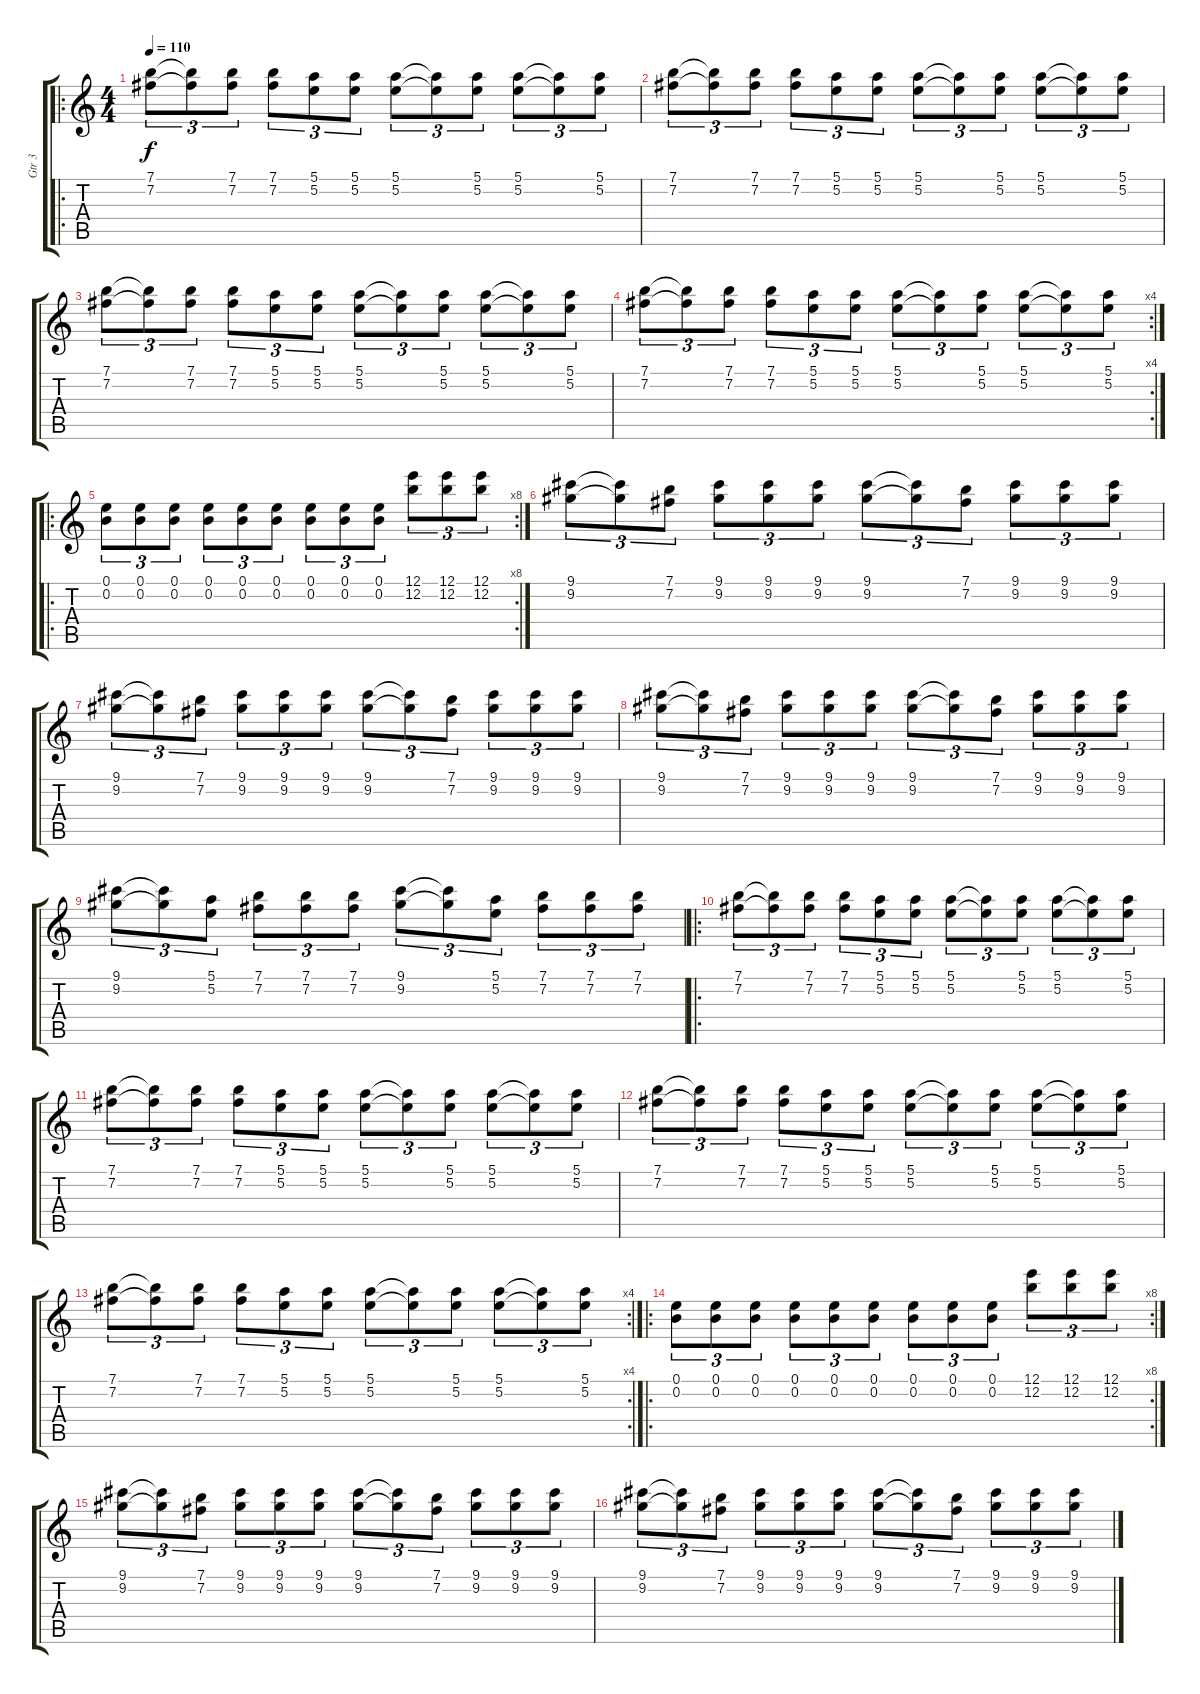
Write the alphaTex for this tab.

\track ("Gtr 3" "Gtr 3") {instrument acousticguitarsteel}
\staff {score tabs}
\tuning (E4 B3 G3 D3 A2 D2) {hide}
\ro
\ts (4 4)
\tempo 110
\clef g2
\ks c
(7.1 7.2).8{tu (3 2) dy f instrument acousticguitarsteel} (7.1{t} 7.2{t}).8{tu (3 2)} (7.1 7.2).8{tu (3 2)} (7.1 7.2).8{tu (3 2)} (5.1 5.2).8{tu (3 2)} (5.1 5.2).8{tu (3 2)} (5.1 5.2).8{tu (3 2)} (5.1{t} 5.2{t}).8{tu (3 2)} (5.1 5.2).8{tu (3 2)} (5.1 5.2).8{tu (3 2)} (5.1{t} 5.2{t}).8{tu (3 2)} (5.1 5.2).8{tu (3 2)} |
(7.1 7.2).8{tu (3 2)} (7.1{t} 7.2{t}).8{tu (3 2)} (7.1 7.2).8{tu (3 2)} (7.1 7.2).8{tu (3 2)} (5.1 5.2).8{tu (3 2)} (5.1 5.2).8{tu (3 2)} (5.1 5.2).8{tu (3 2)} (5.1{t} 5.2{t}).8{tu (3 2)} (5.1 5.2).8{tu (3 2)} (5.1 5.2).8{tu (3 2)} (5.1{t} 5.2{t}).8{tu (3 2)} (5.1 5.2).8{tu (3 2)} |
(7.1 7.2).8{tu (3 2)} (7.1{t} 7.2{t}).8{tu (3 2)} (7.1 7.2).8{tu (3 2)} (7.1 7.2).8{tu (3 2)} (5.1 5.2).8{tu (3 2)} (5.1 5.2).8{tu (3 2)} (5.1 5.2).8{tu (3 2)} (5.1{t} 5.2{t}).8{tu (3 2)} (5.1 5.2).8{tu (3 2)} (5.1 5.2).8{tu (3 2)} (5.1{t} 5.2{t}).8{tu (3 2)} (5.1 5.2).8{tu (3 2)} |
\rc 4
(7.1 7.2).8{tu (3 2)} (7.1{t} 7.2{t}).8{tu (3 2)} (7.1 7.2).8{tu (3 2)} (7.1 7.2).8{tu (3 2)} (5.1 5.2).8{tu (3 2)} (5.1 5.2).8{tu (3 2)} (5.1 5.2).8{tu (3 2)} (5.1{t} 5.2{t}).8{tu (3 2)} (5.1 5.2).8{tu (3 2)} (5.1 5.2).8{tu (3 2)} (5.1{t} 5.2{t}).8{tu (3 2)} (5.1 5.2).8{tu (3 2)} |
\ro
\rc 8
(0.1 0.2).8{tu (3 2)} (0.1 0.2).8{tu (3 2)} (0.1 0.2).8{tu (3 2)} (0.1 0.2).8{tu (3 2)} (0.1 0.2).8{tu (3 2)} (0.1 0.2).8{tu (3 2)} (0.1 0.2).8{tu (3 2)} (0.1 0.2).8{tu (3 2)} (0.1 0.2).8{tu (3 2)} (12.1 12.2).8{tu (3 2)} (12.1 12.2).8{tu (3 2)} (12.1 12.2).8{tu (3 2)} |
(9.1 9.2).8{tu (3 2)} (9.1{t} 9.2{t}).8{tu (3 2)} (7.1 7.2).8{tu (3 2)} (9.1 9.2).8{tu (3 2)} (9.1 9.2).8{tu (3 2)} (9.1 9.2).8{tu (3 2)} (9.1 9.2).8{tu (3 2)} (9.1{t} 9.2{t}).8{tu (3 2)} (7.1 7.2).8{tu (3 2)} (9.1 9.2).8{tu (3 2)} (9.1 9.2).8{tu (3 2)} (9.1 9.2).8{tu (3 2)} |
(9.1 9.2).8{tu (3 2)} (9.1{t} 9.2{t}).8{tu (3 2)} (7.1 7.2).8{tu (3 2)} (9.1 9.2).8{tu (3 2)} (9.1 9.2).8{tu (3 2)} (9.1 9.2).8{tu (3 2)} (9.1 9.2).8{tu (3 2)} (9.1{t} 9.2{t}).8{tu (3 2)} (7.1 7.2).8{tu (3 2)} (9.1 9.2).8{tu (3 2)} (9.1 9.2).8{tu (3 2)} (9.1 9.2).8{tu (3 2)} |
(9.1 9.2).8{tu (3 2)} (9.1{t} 9.2{t}).8{tu (3 2)} (7.1 7.2).8{tu (3 2)} (9.1 9.2).8{tu (3 2)} (9.1 9.2).8{tu (3 2)} (9.1 9.2).8{tu (3 2)} (9.1 9.2).8{tu (3 2)} (9.1{t} 9.2{t}).8{tu (3 2)} (7.1 7.2).8{tu (3 2)} (9.1 9.2).8{tu (3 2)} (9.1 9.2).8{tu (3 2)} (9.1 9.2).8{tu (3 2)} |
(9.1 9.2).8{tu (3 2)} (9.1{t} 9.2{t}).8{tu (3 2)} (5.1 5.2).8{tu (3 2)} (7.1 7.2).8{tu (3 2)} (7.1 7.2).8{tu (3 2)} (7.1 7.2).8{tu (3 2)} (9.1 9.2).8{tu (3 2)} (9.1{t} 9.2{t}).8{tu (3 2)} (5.1 5.2).8{tu (3 2)} (7.1 7.2).8{tu (3 2)} (7.1 7.2).8{tu (3 2)} (7.1 7.2).8{tu (3 2)} |
\ro
(7.1 7.2).8{tu (3 2)} (7.1{t} 7.2{t}).8{tu (3 2)} (7.1 7.2).8{tu (3 2)} (7.1 7.2).8{tu (3 2)} (5.1 5.2).8{tu (3 2)} (5.1 5.2).8{tu (3 2)} (5.1 5.2).8{tu (3 2)} (5.1{t} 5.2{t}).8{tu (3 2)} (5.1 5.2).8{tu (3 2)} (5.1 5.2).8{tu (3 2)} (5.1{t} 5.2{t}).8{tu (3 2)} (5.1 5.2).8{tu (3 2)} |
(7.1 7.2).8{tu (3 2)} (7.1{t} 7.2{t}).8{tu (3 2)} (7.1 7.2).8{tu (3 2)} (7.1 7.2).8{tu (3 2)} (5.1 5.2).8{tu (3 2)} (5.1 5.2).8{tu (3 2)} (5.1 5.2).8{tu (3 2)} (5.1{t} 5.2{t}).8{tu (3 2)} (5.1 5.2).8{tu (3 2)} (5.1 5.2).8{tu (3 2)} (5.1{t} 5.2{t}).8{tu (3 2)} (5.1 5.2).8{tu (3 2)} |
(7.1 7.2).8{tu (3 2)} (7.1{t} 7.2{t}).8{tu (3 2)} (7.1 7.2).8{tu (3 2)} (7.1 7.2).8{tu (3 2)} (5.1 5.2).8{tu (3 2)} (5.1 5.2).8{tu (3 2)} (5.1 5.2).8{tu (3 2)} (5.1{t} 5.2{t}).8{tu (3 2)} (5.1 5.2).8{tu (3 2)} (5.1 5.2).8{tu (3 2)} (5.1{t} 5.2{t}).8{tu (3 2)} (5.1 5.2).8{tu (3 2)} |
\rc 4
(7.1 7.2).8{tu (3 2)} (7.1{t} 7.2{t}).8{tu (3 2)} (7.1 7.2).8{tu (3 2)} (7.1 7.2).8{tu (3 2)} (5.1 5.2).8{tu (3 2)} (5.1 5.2).8{tu (3 2)} (5.1 5.2).8{tu (3 2)} (5.1{t} 5.2{t}).8{tu (3 2)} (5.1 5.2).8{tu (3 2)} (5.1 5.2).8{tu (3 2)} (5.1{t} 5.2{t}).8{tu (3 2)} (5.1 5.2).8{tu (3 2)} |
\ro
\rc 8
(0.1 0.2).8{tu (3 2)} (0.1 0.2).8{tu (3 2)} (0.1 0.2).8{tu (3 2)} (0.1 0.2).8{tu (3 2)} (0.1 0.2).8{tu (3 2)} (0.1 0.2).8{tu (3 2)} (0.1 0.2).8{tu (3 2)} (0.1 0.2).8{tu (3 2)} (0.1 0.2).8{tu (3 2)} (12.1 12.2).8{tu (3 2)} (12.1 12.2).8{tu (3 2)} (12.1 12.2).8{tu (3 2)} |
(9.1 9.2).8{tu (3 2)} (9.1{t} 9.2{t}).8{tu (3 2)} (7.1 7.2).8{tu (3 2)} (9.1 9.2).8{tu (3 2)} (9.1 9.2).8{tu (3 2)} (9.1 9.2).8{tu (3 2)} (9.1 9.2).8{tu (3 2)} (9.1{t} 9.2{t}).8{tu (3 2)} (7.1 7.2).8{tu (3 2)} (9.1 9.2).8{tu (3 2)} (9.1 9.2).8{tu (3 2)} (9.1 9.2).8{tu (3 2)} |
(9.1 9.2).8{tu (3 2)} (9.1{t} 9.2{t}).8{tu (3 2)} (7.1 7.2).8{tu (3 2)} (9.1 9.2).8{tu (3 2)} (9.1 9.2).8{tu (3 2)} (9.1 9.2).8{tu (3 2)} (9.1 9.2).8{tu (3 2)} (9.1{t} 9.2{t}).8{tu (3 2)} (7.1 7.2).8{tu (3 2)} (9.1 9.2).8{tu (3 2)} (9.1 9.2).8{tu (3 2)} (9.1 9.2).8{tu (3 2)}
